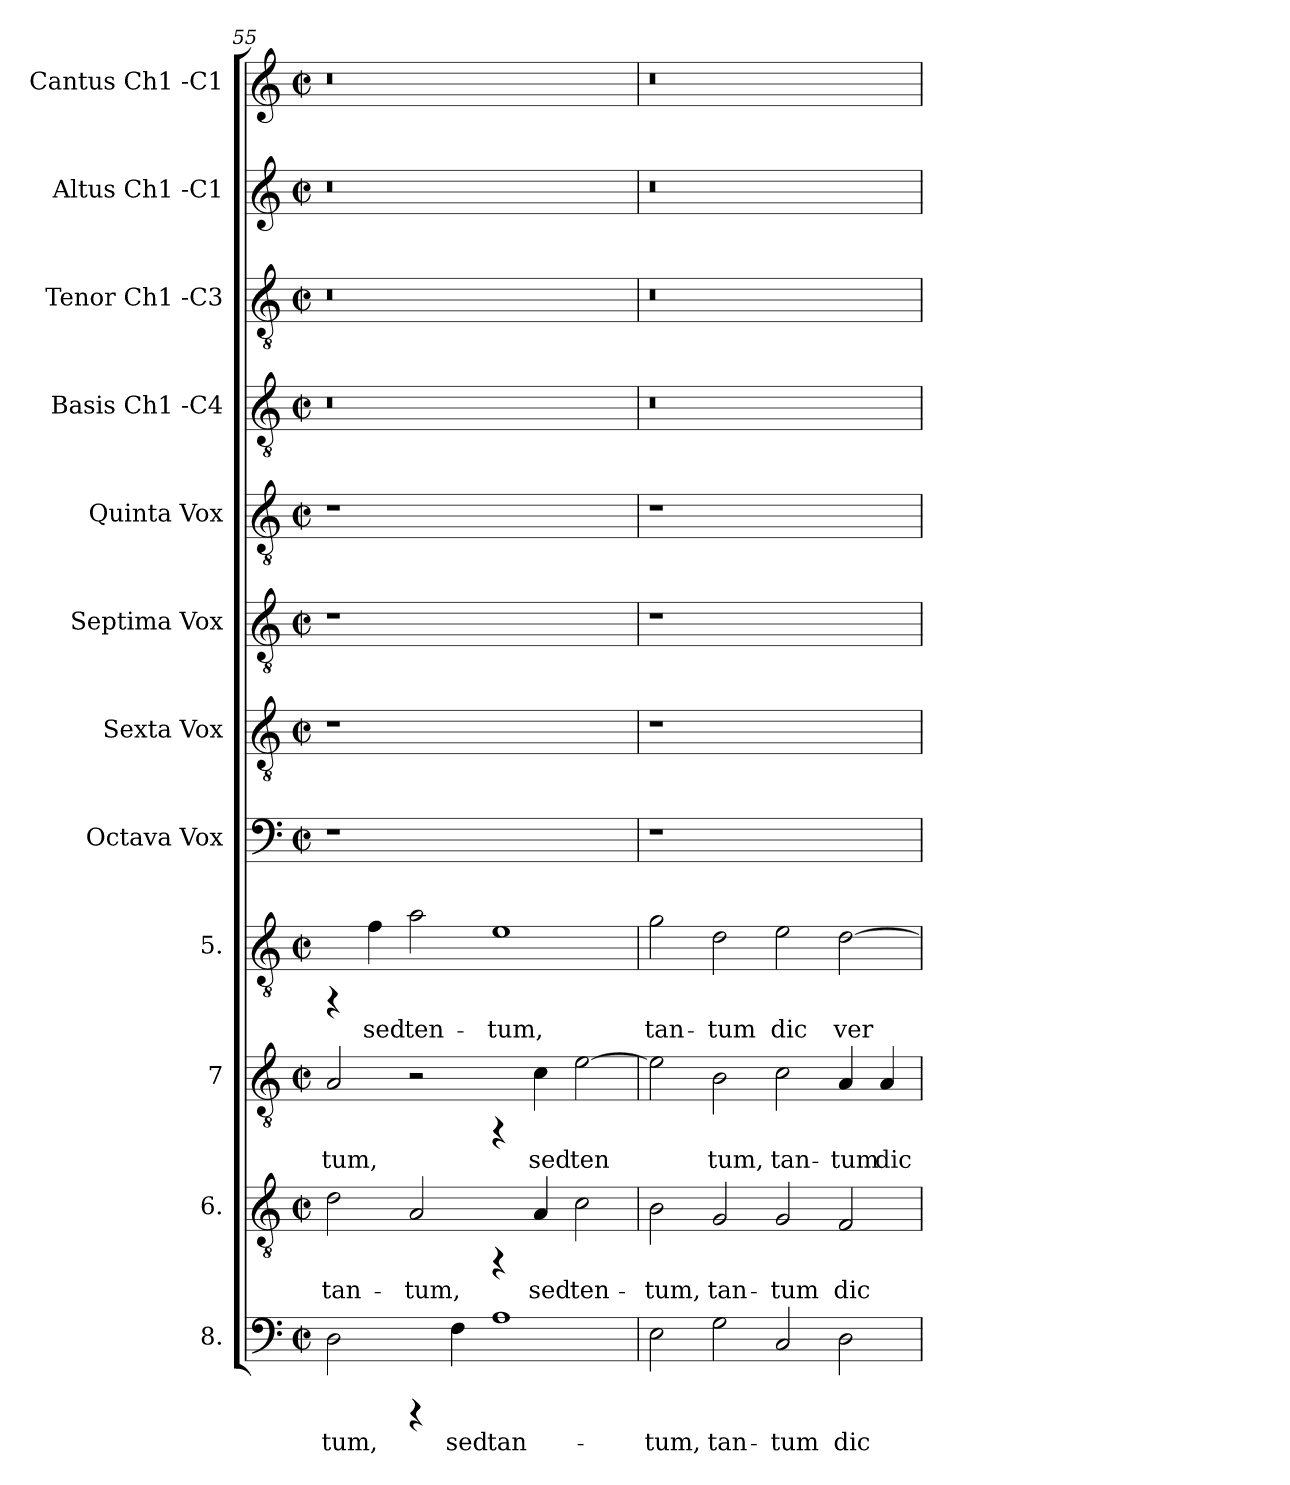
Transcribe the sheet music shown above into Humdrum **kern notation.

**kern	**text	**kern	**text	**kern	**text	**kern	**text	**kern	**kern	**kern	**kern	**kern	**kern	**kern	**kern
*part12	*part12	*part11	*part11	*part10	*part10	*part9	*part9	*part8	*part7	*part6	*part5	*part4	*part3	*part2	*part1
*staff12	*staff12	*staff11	*staff11	*staff10	*staff10	*staff9	*staff9	*staff8	*staff7	*staff6	*staff5	*staff4	*staff3	*staff2	*staff1
*I"8.	*	*I"6.	*	*I"7	*	*I"5.	*	*I"Octava  Vox	*I"Sexta  Vox	*I"Septima  Vox	*I"Quinta  Vox	*I"Basis  Ch1 -C4	*I"Tenor  Ch1 -C3	*I"Altus  Ch1 -C1	*I"Cantus  Ch1 -C1
*	*	*	*	*	*	*	*	*	*	*	*	*	*I'T	*I'A	*I'C
*clefF4	*	*clefGv2	*	*clefGv2	*	*clefGv2	*	*clefF4	*clefGv2	*clefGv2	*clefGv2	*clefGv2	*clefGv2	*clefG2	*clefG2
*k[]	*	*k[]	*	*k[]	*	*k[]	*	*k[]	*k[]	*k[]	*k[]	*k[]	*k[]	*k[]	*k[]
*C:	*	*C:	*	*C:	*	*C:	*	*C:	*C:	*C:	*C:	*C:	*C:	*C:	*C:
*M2/2	*	*M2/2	*	*M2/2	*	*M2/2	*	*M2/2	*M2/2	*M2/2	*M2/2	*M2/2	*M2/2	*M2/2	*M2/2
*met(c|)	*	*met(c|)	*	*met(c|)	*	*met(c|)	*	*met(c|)	*met(c|)	*met(c|)	*met(c|)	*met(c|)	*met(c|)	*met(c|)	*met(c|)
=55	=55	=55	=55	=55	=55	=55	=55	=55	=55	=55	=55	=55	=55	=55	=55
!	!LO:LY:b:cj	!	!LO:LY:b:cj	!	!LO:LY:b:cj	!	!	!	!	!	!	!	!	!	!
2D\	-tum,	2d\	tan-	2A/	-tum,	4rFF	.	1r	1r	1r	1r	0r	0r	0r	0r
!	!	!	!	!	!	!	!LO:LY:b:cj	!	!	!	!	!	!	!	!
.	.	.	.	.	.	4f\	sed	.	.	.	.	.	.	.	.
!	!	!	!LO:LY:b:cj	!	!	!	!LO:LY:b:cj	!	!	!	!	!	!	!	!
4rCCC	.	2A/	-tum,	2r	.	2a\	ten-	.	.	.	.	.	.	.	.
!	!LO:LY:b:cj	!	!	!	!	!	!	!	!	!	!	!	!	!	!
4F\	sed	.	.	.	.	.	.	.	.	.	.	.	.	.	.
!	!LO:LY:b:cj	!	!	!	!	!	!LO:LY:b:cj	!	!	!	!	!	!	!	!
1A	tan-	4rFF	.	4rFF	.	1e	-tum,	1ryy	1ryy	1ryy	1ryy	.	.	.	.
!	!	!	!LO:LY:b:cj	!	!LO:LY:b:cj	!	!	!	!	!	!	!	!	!	!
.	.	4A/	sed	4c\	sed	.	.	.	.	.	.	.	.	.	.
!	!	!	!LO:LY:b:cj	!	!LO:LY:b:cj	!	!	!	!	!	!	!	!	!	!
.	.	2c\	ten-	[>2e\	ten-	.	.	.	.	.	.	.	.	.	.
!!LO:PB:g=z
=56	=56	=56	=56	=56	=56	=56	=56	=56	=56	=56	=56	=56	=56	=56	=56
!	!LO:LY:b:cj	!	!LO:LY:b:cj	!	!LO:LY:b:cj	!	!LO:LY:b:cj	!	!	!	!	!	!	!	!
2E\	-tum,	2B\	-tum,	2e\]	--	2g\	tan-	1r	1r	1r	1r	0r	0r	0r	0r
!	!LO:LY:b:cj	!	!LO:LY:b:cj	!	!LO:LY:b:cj	!	!LO:LY:b:cj	!	!	!	!	!	!	!	!
2G\	tan-	2G/	tan-	2B\	-tum,	2d\	-tum	.	.	.	.	.	.	.	.
!	!LO:LY:b:cj	!	!LO:LY:b:cj	!	!LO:LY:b:cj	!	!LO:LY:b:cj	!	!	!	!	!	!	!	!
2C/	-tum	2G/	-tum	2c\	tan-	2e\	dic	1ryy	1ryy	1ryy	1ryy	.	.	.	.
!	!LO:LY:b:cj	!	!LO:LY:b:cj	!	!LO:LY:b:cj	!	!LO:LY:b:cj	!	!	!	!	!	!	!	!
2D\	dic	2F/	dic	4A/	-tum	[>2d\	ver-	.	.	.	.	.	.	.	.
!	!	!	!	!	!LO:LY:b:cj	!	!	!	!	!	!	!	!	!	!
.	.	.	.	4A/	dic	.	.	.	.	.	.	.	.	.	.
=	=	=	=	=	=	=	=	=	=	=	=	=	=	=	=
*-	*-	*-	*-	*-	*-	*-	*-	*-	*-	*-	*-	*-	*-	*-	*-
